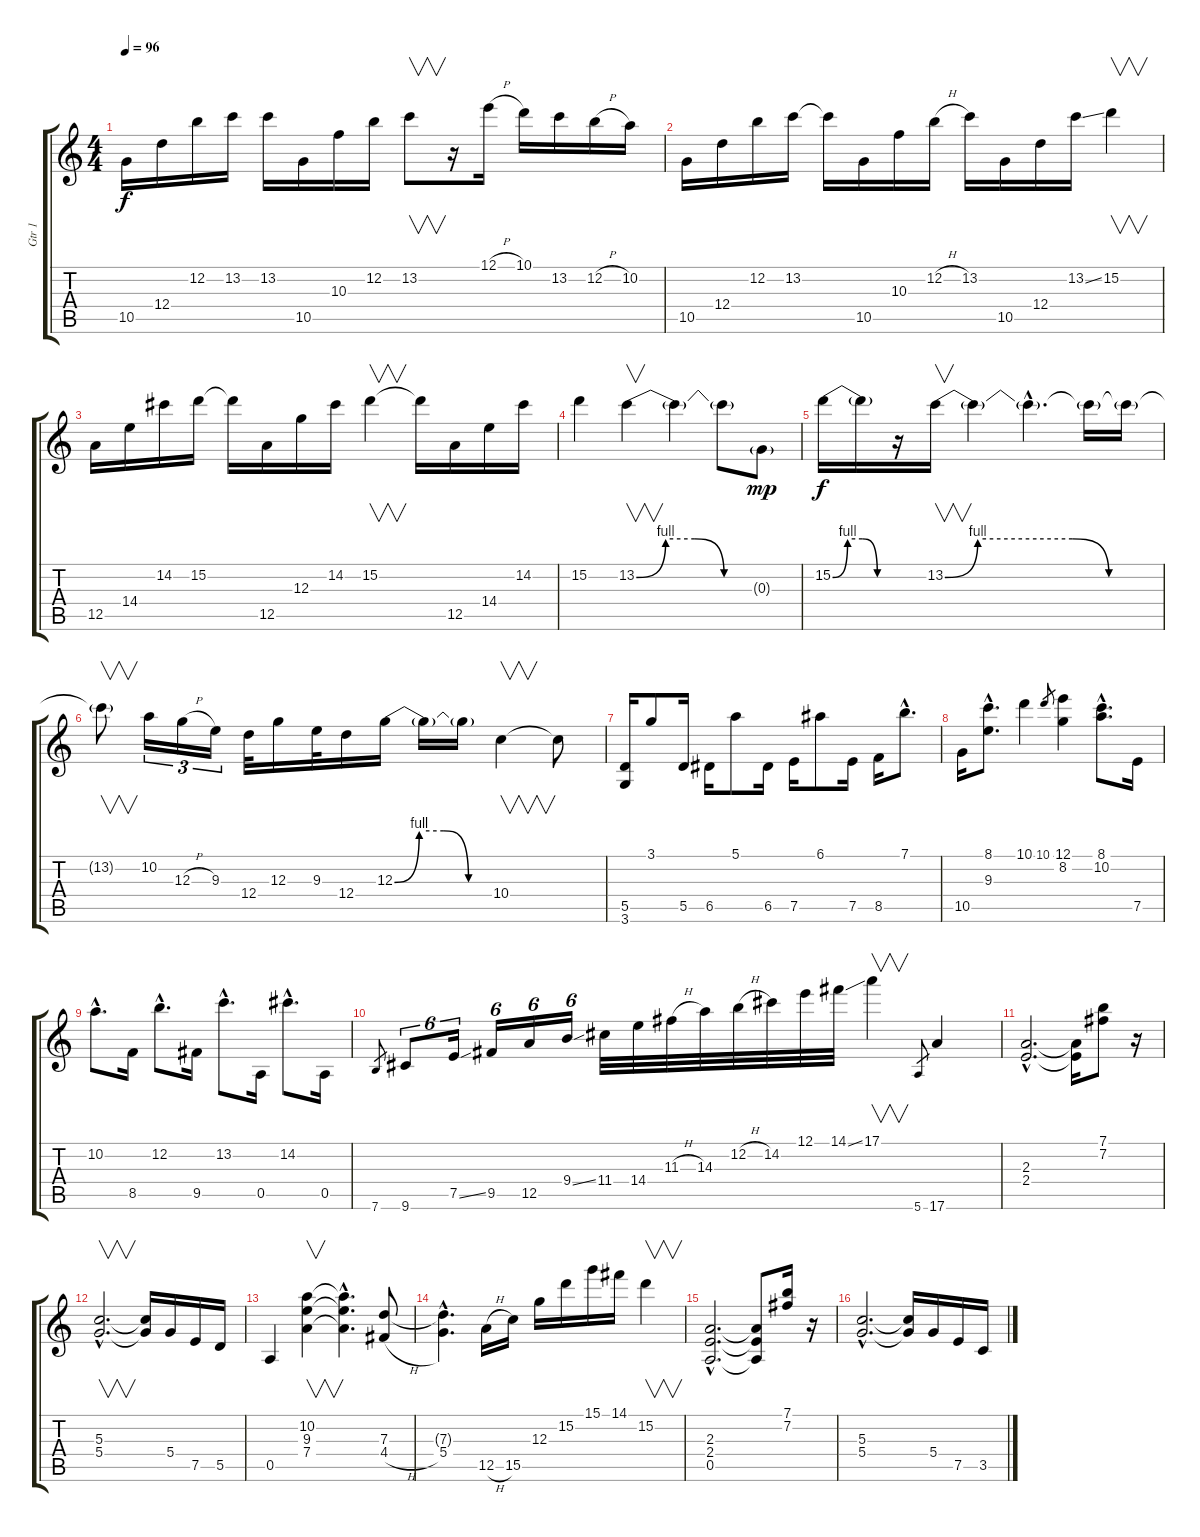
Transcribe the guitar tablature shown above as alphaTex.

\track ("Gtr 1" "Gtr 1") {instrument overdrivenguitar}
\staff {score tabs}
\tuning (E4 B3 G3 D3 A2 E2) {hide}
\ts (4 4)
\tempo 96
\clef g2
\ks c
10.5.16{dy f} 12.4.16 12.2.16 13.2.16 13.2.16 10.5.16 10.3.16 12.2.16 13.2.8{v} r.16 12.1{h}.16 10.1.16 13.2.16 12.2{h}.16 10.2.16 |
10.5.16 12.4.16 12.2.16 13.2.16 13.2{t}.16 10.5.16 10.3.16 12.2{h}.16 13.2.16 10.5.16 12.4.16 13.2{ss}.16 15.2.4{v} |
12.5.16 14.4.16 14.2.16 15.2.16 15.2{t}.16 12.5.16 12.3.16 14.2.16 15.2.4{v} 15.2{t}.16 12.5.16 14.4.16 14.2.16 |
15.2.4 13.2{be (custom 0 0 15 4 30 4 45 0 60 0)}.4{v} 13.2{t}.4 13.2{t}.8 0.3{g}.8{dy mp} |
15.2{be (custom 0 0 15 4 30 4 45 0 60 0)}.16{dy f} 15.2{t}.16 r.16 13.2{be (custom 0 0 9 4 35 4 45 0 60 0)}.16{v} 13.2{t}.4 13.2{hac t}.4{d} 13.2{t}.16 13.2{t}.16 |
13.2{t}.8{v} 10.2.16{tu (3 2)} 12.3{h}.16{tu (3 2)} 9.3.16{tu (3 2)} 12.4.32 12.3.16 9.3.32 12.4.16 12.3{be (custom 0 0 15 4 30 4 45 0 60 0)}.16 12.3{t}.16 12.3{t}.16 10.4.4{v} 10.4{t}.8 |
(5.5 3.6).16 3.1.8 5.5.16 6.5.16 5.1.8 6.5.16 7.5.16 6.1.8 7.5.16 8.5.16 7.1{hac}.8{d} |
10.5.16 (8.1{hac} 9.3{hac}).8{d} 10.1.4 10.1.8{gr} (12.1 8.2).4 (8.1{hac} 10.2{hac}).8{d} 7.5.16 |
10.2{hac}.8{d} 8.5.16 12.2{hac}.8{d} 9.5.16 13.2{hac}.8{d} 0.5.16 14.2{hac}.8{d} 0.5.16 |
7.6.8{gr} 9.6.8{tu (6 4)} 7.5{ss}.16{tu (6 4)} 9.5.16{tu (6 4)} 12.5.16{tu (6 4)} 9.4{ss}.16{tu (6 4)} 11.4.32 14.4.32 11.3{h}.32 14.3.32 12.2{h}.32 14.2.32 12.1.32 14.1{ss}.32 17.1.4{v} 5.6.8{gr} 17.6.4 |
(2.3{hac} 2.4{hac}).2{d} (2.3{t} 2.4{t}).16 (7.1 7.2).8 r.16 |
(5.3{hac} 5.4{hac}).2{v d} (5.3{t} 5.4{t}).16 5.4.16 7.5.16 5.5.16 |
0.5.4 (10.2 9.3 7.4).4{v} (10.2{hac t} 9.3{hac t} 7.4{hac t}).4{d} (7.3 4.4{h}).8 |
(7.3{hac t} 5.4{hac}).4{d} 12.5{h}.16 15.5.16 12.3.16 15.2.16 15.1.16 14.1.16 15.2.4{v} |
(2.3{hac} 2.4{hac} 0.5{hac}).2{d} (2.3{t} 2.4{t} 0.5{t}).8 (7.1 7.2).16 r.16 |
(5.3{hac} 5.4{hac}).2{d} (5.3{t} 5.4{t}).16 5.4.16 7.5.16 3.5.16
